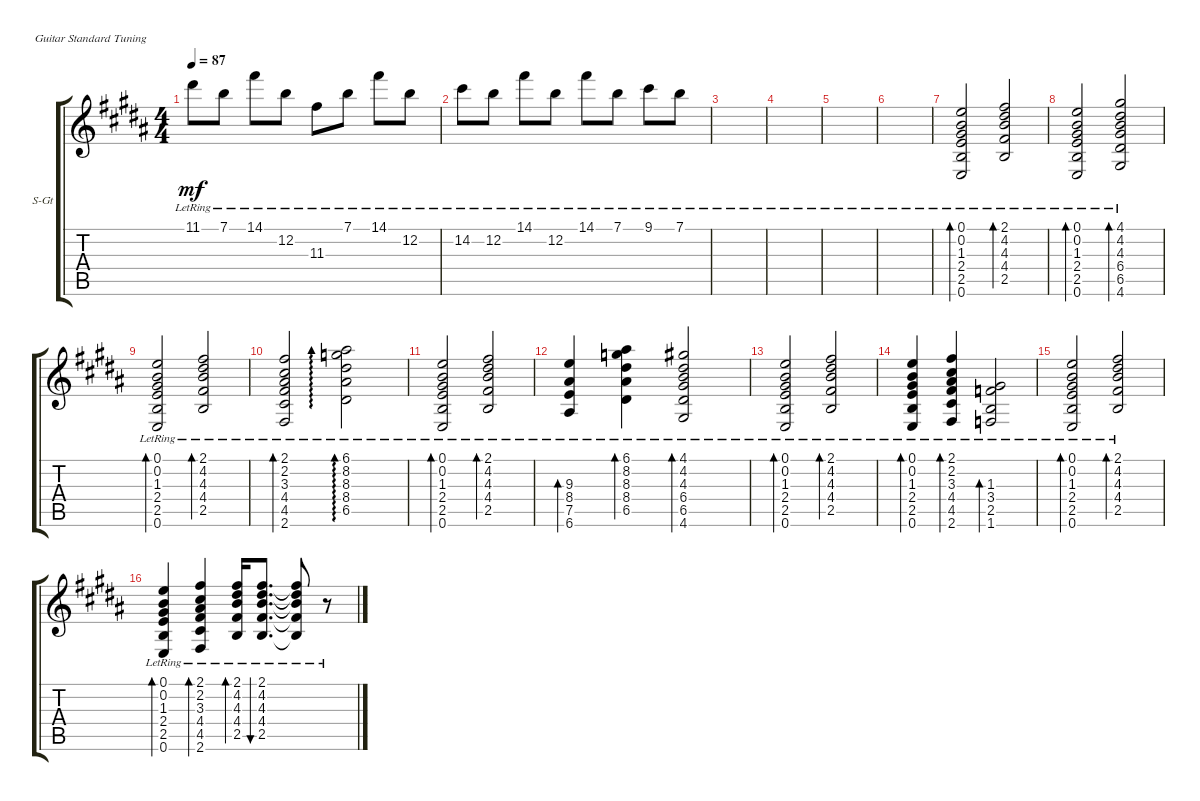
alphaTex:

\defaultSystemsLayout 4
\bracketExtendMode groupsimilarinstruments
\firstSystemTrackNameOrientation horizontal
\otherSystemsTrackNameOrientation horizontal
\track ("Steel Guitar" "S-Gt") {instrument acousticguitarsteel}
\staff {score tabs}
\tuning (E4 B3 G3 D3 A2 E2)
\ts (4 4)
\tempo 87
\clef g2
\scale
0.333333
\ks b
11.1{lr}.8{dy mf} 7.1{lr}.8 14.1{lr}.8 12.2{lr}.8 11.3{lr}.8 7.1{lr}.8 14.1{lr}.8 12.2{lr}.8 |
\scale
0.333333 14.2{lr}.8 12.2{lr}.8 14.1{lr}.8 12.2{lr}.8 14.1{lr}.8 7.1{lr}.8 9.1{lr}.8 7.1{lr}.8 |
\scale
0.333333 |
\scale
0.333333 |
\scale
0.333333 |
\scale
0.333333 |
\scale
0.333333 (0.6{lr} 2.5{lr} 2.4{lr} 1.3{lr} 0.2{lr} 0.1{lr}).2{bd 30} (2.5{lr} 2.1{lr} 4.2{lr} 4.3{lr} 4.4{lr}).2{bd 30} |
\scale
0.333333 (0.6{lr} 2.5{lr} 2.4{lr} 1.3{lr} 0.2{lr} 0.1{lr}).2{bd 30} (4.6{lr} 4.1{lr} 6.5{lr} 6.4{lr} 4.3{lr} 4.2{lr}).2{bd 30} |
\scale
0.333333 (0.6{lr} 2.5{lr} 2.4{lr} 1.3{lr} 0.2{lr} 0.1{lr}).2{bd 30} (2.5{lr} 2.1{lr} 4.2{lr} 4.3{lr} 4.4{lr}).2{bd 30} |
\scale
0.333333 (2.6{lr} 4.5{lr} 4.4{lr} 3.3{lr} 2.2{lr} 2.1{lr}).2{bd 30} (6.5{lr} 8.4{lr} 8.3{lr} 6.1{lr} 8.2{lr}).2{ad 0} |
\scale
0.333333 (0.6{lr} 2.5{lr} 2.4{lr} 1.3{lr} 0.2{lr} 0.1{lr}).2{bd 30} (2.5{lr} 2.1{lr} 4.2{lr} 4.3{lr} 4.4{lr}).2{bd 30} |
\scale
0.333333 (6.6{lr} 7.5{lr} 8.4{lr} 9.3{lr}).4{bd 30} (6.5{lr} 8.4{lr} 8.3{lr} 6.1{lr} 8.2{lr}).4{bd 30} (6.5{lr} 4.1{lr} 4.2{lr} 4.3{lr} 6.4{lr} 4.6{lr}).2{bd 30} |
\scale
0.333333 (0.6{lr} 2.5{lr} 2.4{lr} 1.3{lr} 0.2{lr} 0.1{lr}).2{bd 30} (2.5{lr} 2.1{lr} 4.2{lr} 4.3{lr} 4.4{lr}).2{bd 30} |
\scale
0.333333 (0.6{lr} 2.5{lr} 2.4{lr} 1.3{lr} 0.2{lr} 0.1{lr}).4{bd 30} (2.6{lr} 4.5{lr} 4.4{lr} 3.3{lr} 2.2{lr} 2.1{lr}).4{bd 30} (2.5{lr} 1.3{lr} 1.6{lr} 3.4{lr}).2{bd 30} |
\scale
0.333333 (0.6{lr} 2.5{lr} 2.4{lr} 1.3{lr} 0.2{lr} 0.1{lr}).2{bd 30} (2.5{lr} 2.1{lr} 4.2{lr} 4.3{lr} 4.4{lr}).2{bd 30} |
\scale
0.333333 (0.6{lr} 2.5{lr} 2.4{lr} 1.3{lr} 0.2{lr} 0.1{lr}).4{bd 30} (2.6{lr} 4.5{lr} 4.4{lr} 3.3{lr} 2.2{lr} 2.1{lr}).4{bd 30} (2.5{lr} 2.1{lr} 4.2{lr} 4.3{lr} 4.4{lr}).16{bd 30} (2.5{lr} 2.1{lr} 4.2{lr} 4.3{lr} 4.4{lr}).8{d bu 30} (2.5{lr t} 2.1{lr t} 4.2{lr t} 4.3{lr t} 4.4{lr t}).8 r.8
